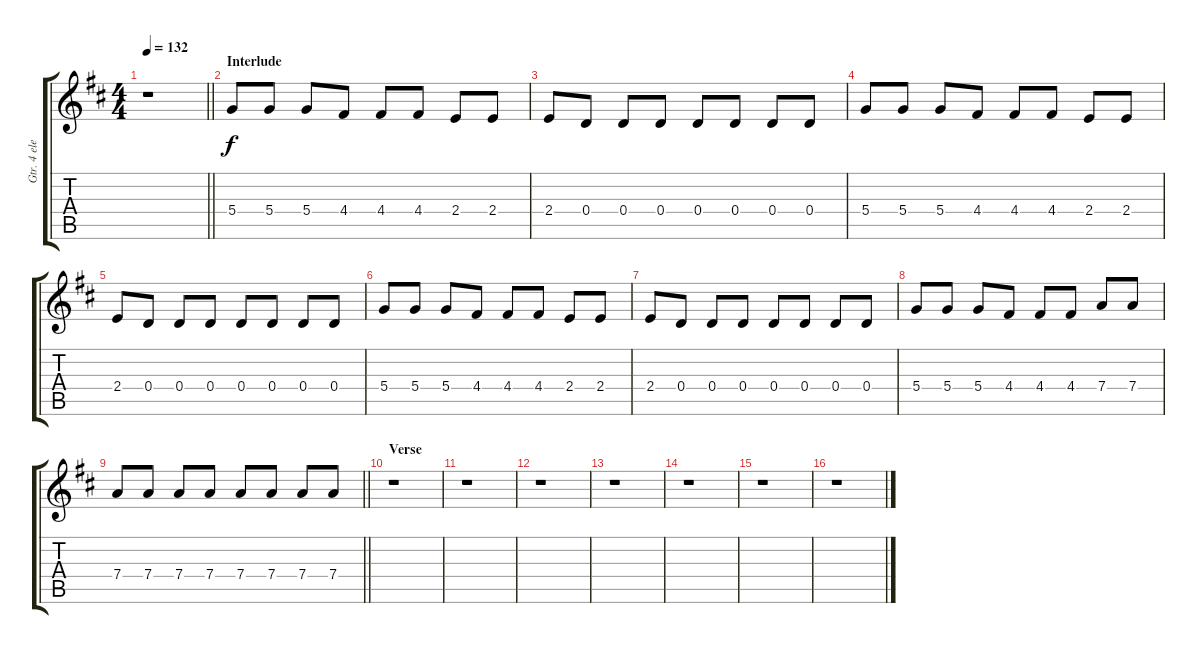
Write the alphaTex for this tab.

\track ("Gtr. 4 electric w/dist." "Gtr. 4 ele") {instrument distortionguitar}
\staff {score tabs}
\tuning (E4 B3 G3 D3 A2 E2) {hide}
\ts (4 4)
\tempo 132
\clef g2
\barLineRight lightlight
\ks d
r.1{dy f} |
\section ("" "Interlude")
5.4.8 5.4.8 5.4.8 4.4.8 4.4.8 4.4.8 2.4.8 2.4.8 |
2.4.8 0.4.8 0.4.8 0.4.8 0.4.8 0.4.8 0.4.8 0.4.8 |
5.4.8 5.4.8 5.4.8 4.4.8 4.4.8 4.4.8 2.4.8 2.4.8 |
2.4.8 0.4.8 0.4.8 0.4.8 0.4.8 0.4.8 0.4.8 0.4.8 |
5.4.8 5.4.8 5.4.8 4.4.8 4.4.8 4.4.8 2.4.8 2.4.8 |
2.4.8 0.4.8 0.4.8 0.4.8 0.4.8 0.4.8 0.4.8 0.4.8 |
5.4.8 5.4.8 5.4.8 4.4.8 4.4.8 4.4.8 7.4.8 7.4.8 |
\barLineRight lightlight
7.4.8 7.4.8 7.4.8 7.4.8 7.4.8 7.4.8 7.4.8 7.4.8 |
\section ("" "Verse")
r.1 |
r.1 |
r.1 |
r.1 |
r.1 |
r.1 |
r.1
